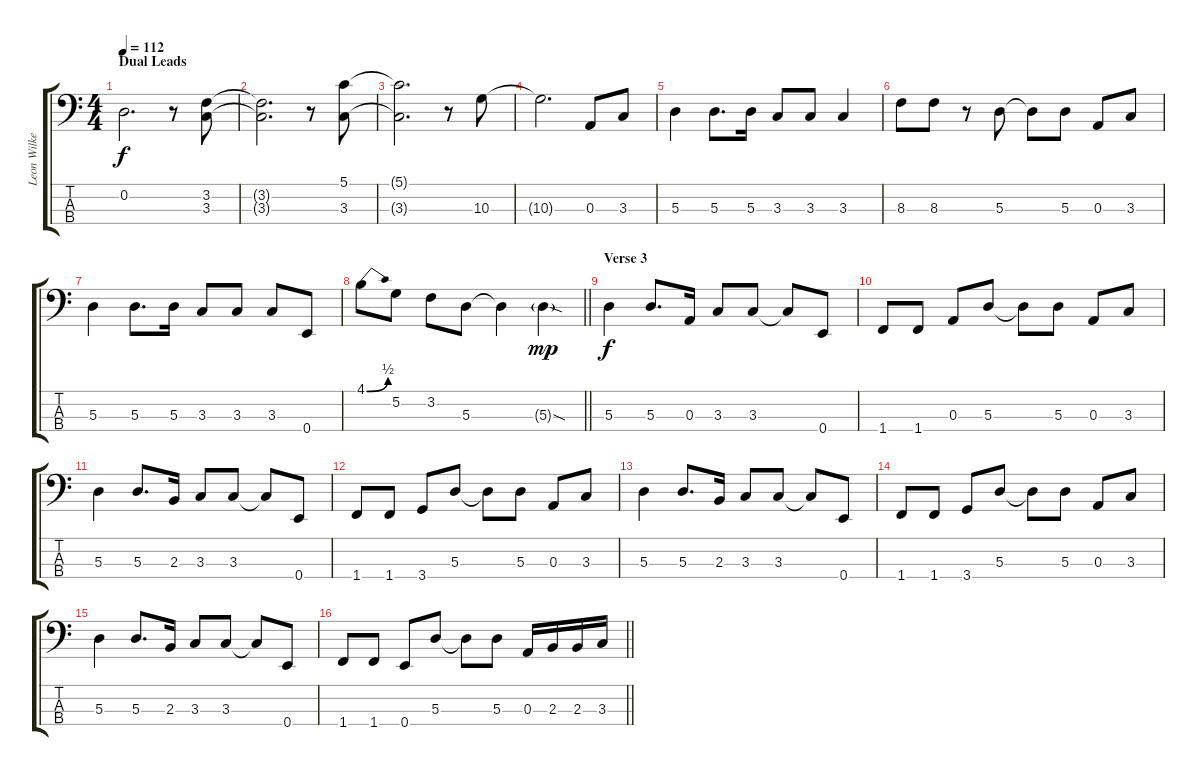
\track ("Leon Wilkeson" "Leon Wilke") {instrument electricbasspick}
\staff {score tabs}
\tuning (G2 D2 A1 E1) {hide}
\ts (4 4)
\section ("" "Dual Leads")
\tempo 112
\clef f4
\ks c
0.2.2{d dy f} r.8 (3.2 3.3).8 |
(3.2{t} 3.3{t}).2{d} r.8 (5.1 3.3).8 |
(5.1{t} 3.3{t}).2{d} r.8 10.3.8 |
10.3{t}.2{d} 0.3.8 3.3.8 |
5.3.4 5.3.8{d} 5.3.16 3.3.8 3.3.8 3.3.4 |
8.3.8 8.3.8 r.8 5.3.8 5.3{t}.8 5.3.8 0.3.8 3.3.8 |
5.3.4 5.3.8{d} 5.3.16 3.3.8 3.3.8 3.3.8 0.4.8 |
\barLineRight lightlight
4.1{be (bend 0 0 60 2)}.8 5.2.8 3.2.8 5.3.8 5.3{t}.4 5.3{sod g}.4{dy mp} |
\section ("" "Verse 3")
5.3.4{dy f} 5.3.8{d} 0.3.16 3.3.8 3.3.8 3.3{t}.8 0.4.8 |
1.4.8 1.4.8 0.3.8 5.3.8 5.3{t}.8 5.3.8 0.3.8 3.3.8 |
5.3.4 5.3.8{d} 2.3.16 3.3.8 3.3.8 3.3{t}.8 0.4.8 |
1.4.8 1.4.8 3.4.8 5.3.8 5.3{t}.8 5.3.8 0.3.8 3.3.8 |
5.3.4 5.3.8{d} 2.3.16 3.3.8 3.3.8 3.3{t}.8 0.4.8 |
1.4.8 1.4.8 3.4.8 5.3.8 5.3{t}.8 5.3.8 0.3.8 3.3.8 |
5.3.4 5.3.8{d} 2.3.16 3.3.8 3.3.8 3.3{t}.8 0.4.8 |
\barLineRight lightlight
1.4.8 1.4.8 0.4.8 5.3.8 5.3{t}.8 5.3.8 0.3.16 2.3.16 2.3.16 3.3.16
